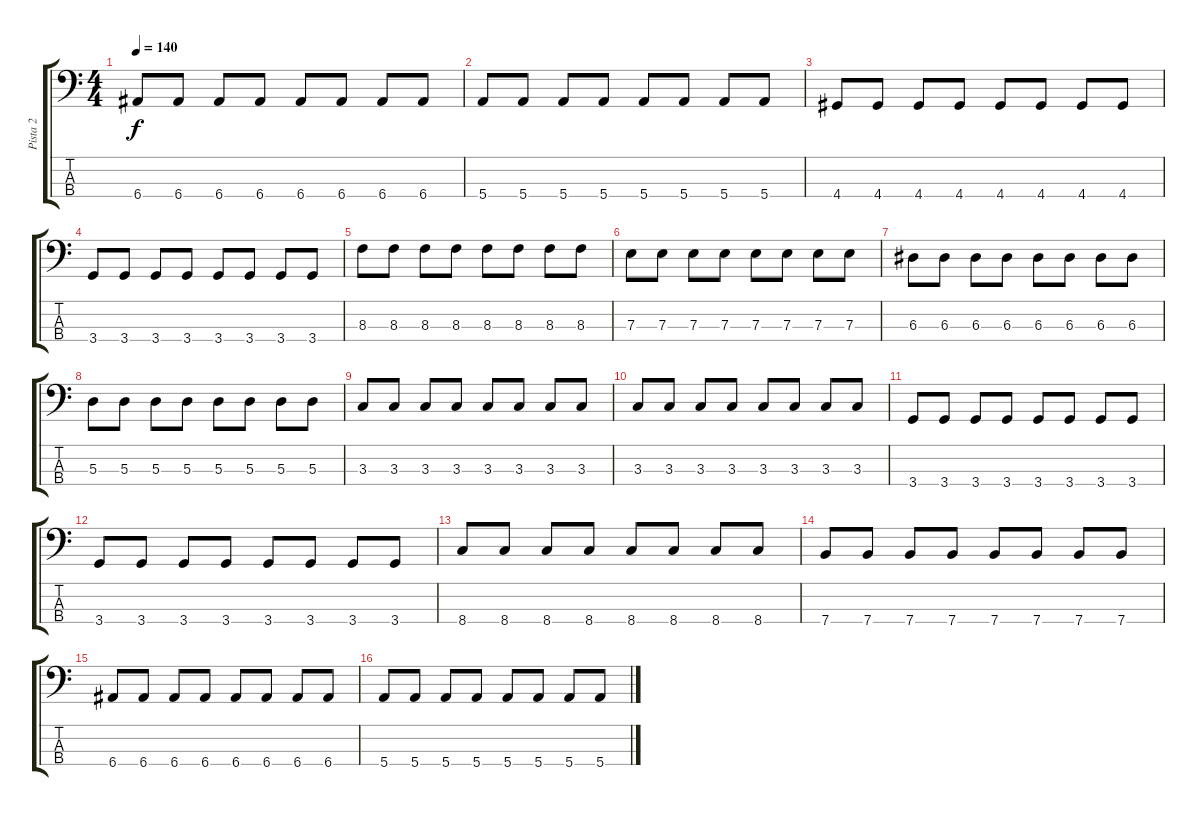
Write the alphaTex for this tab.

\track ("Pista 2" "Pista 2") {instrument electricbassfinger}
\staff {score tabs}
\tuning (G2 D2 A1 E1) {hide}
\ts (4 4)
\tempo 140
\clef f4
\ks c
6.4.8{dy f} 6.4.8 6.4.8 6.4.8 6.4.8 6.4.8 6.4.8 6.4.8 |
5.4.8 5.4.8 5.4.8 5.4.8 5.4.8 5.4.8 5.4.8 5.4.8 |
4.4.8 4.4.8 4.4.8 4.4.8 4.4.8 4.4.8 4.4.8 4.4.8 |
3.4.8 3.4.8 3.4.8 3.4.8 3.4.8 3.4.8 3.4.8 3.4.8 |
8.3.8 8.3.8 8.3.8 8.3.8 8.3.8 8.3.8 8.3.8 8.3.8 |
7.3.8 7.3.8 7.3.8 7.3.8 7.3.8 7.3.8 7.3.8 7.3.8 |
6.3.8 6.3.8 6.3.8 6.3.8 6.3.8 6.3.8 6.3.8 6.3.8 |
5.3.8 5.3.8 5.3.8 5.3.8 5.3.8 5.3.8 5.3.8 5.3.8 |
3.3.8 3.3.8 3.3.8 3.3.8 3.3.8 3.3.8 3.3.8 3.3.8 |
3.3.8 3.3.8 3.3.8 3.3.8 3.3.8 3.3.8 3.3.8 3.3.8 |
3.4.8 3.4.8 3.4.8 3.4.8 3.4.8 3.4.8 3.4.8 3.4.8 |
3.4.8 3.4.8 3.4.8 3.4.8 3.4.8 3.4.8 3.4.8 3.4.8 |
8.4.8 8.4.8 8.4.8 8.4.8 8.4.8 8.4.8 8.4.8 8.4.8 |
7.4.8 7.4.8 7.4.8 7.4.8 7.4.8 7.4.8 7.4.8 7.4.8 |
6.4.8 6.4.8 6.4.8 6.4.8 6.4.8 6.4.8 6.4.8 6.4.8 |
5.4.8 5.4.8 5.4.8 5.4.8 5.4.8 5.4.8 5.4.8 5.4.8
